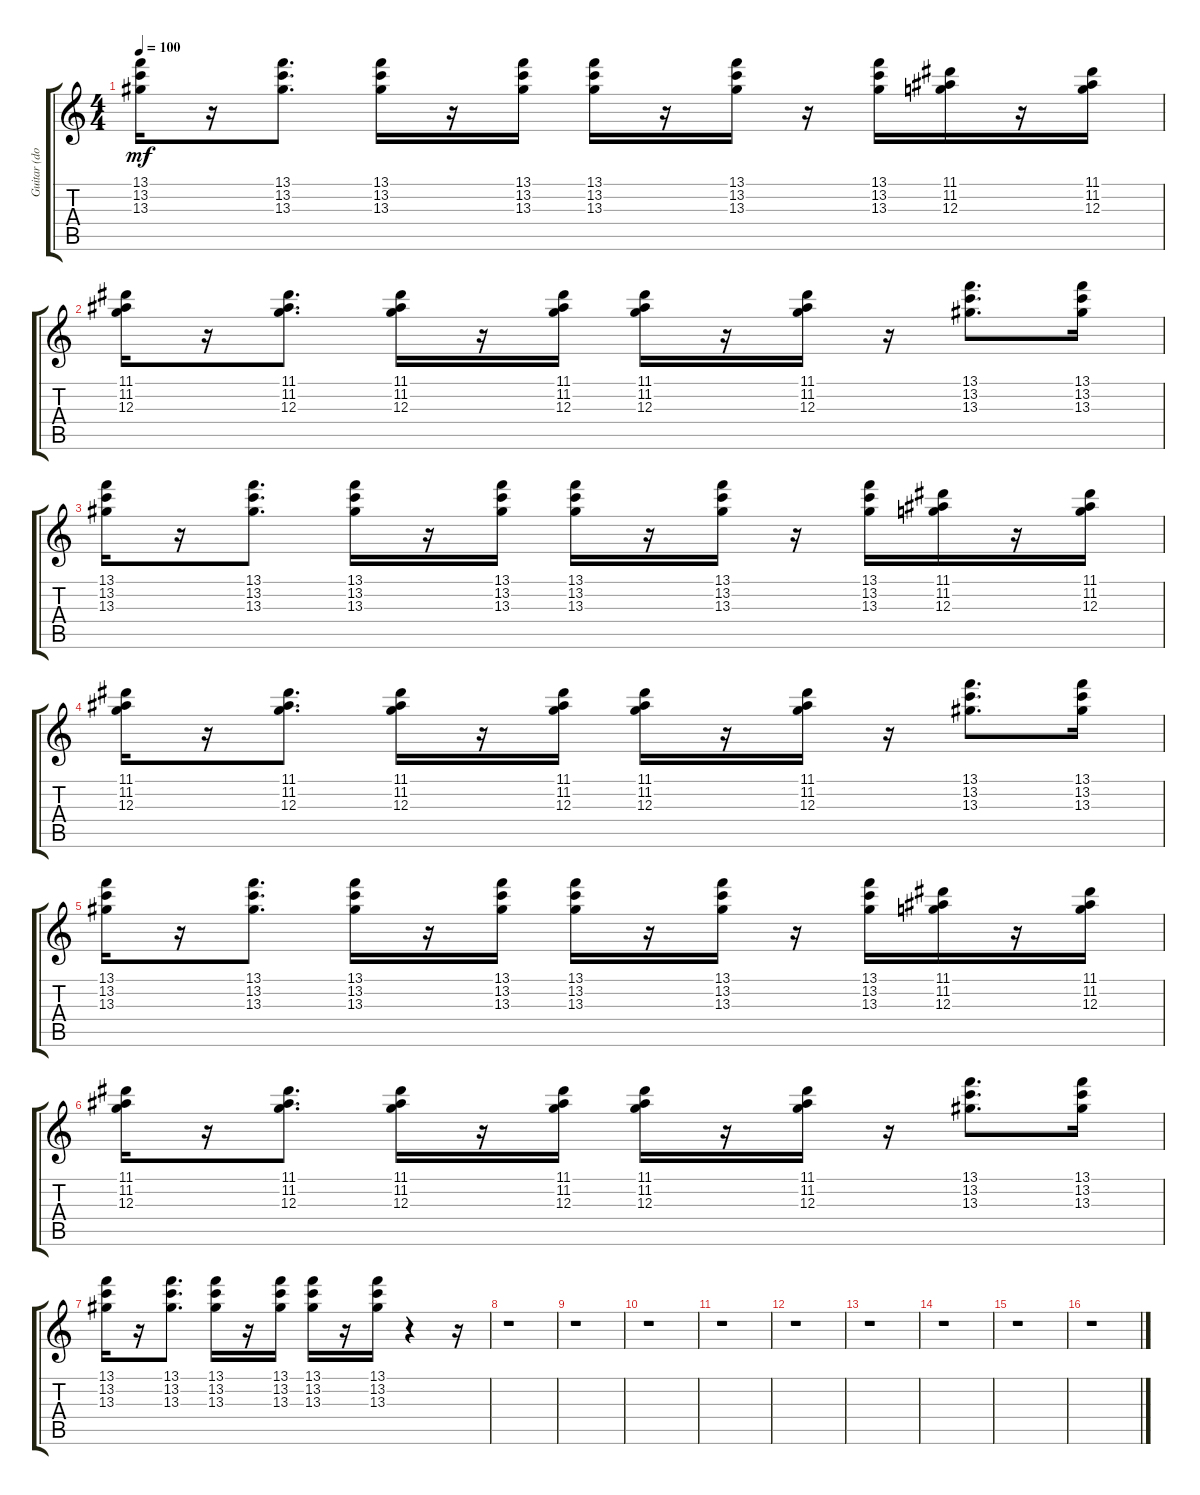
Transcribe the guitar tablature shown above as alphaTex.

\track ("Guitar (double)" "Guitar (do") {instrument electricguitarmuted}
\staff {score tabs}
\tuning (E4 B3 G3 D3 A2 E2) {hide}
\ts (4 4)
\tempo 100
\clef g2
\ks c
(13.1 13.2 13.3).16{dy mf} r.16 (13.1 13.2 13.3).8{d} (13.1 13.2 13.3).16 r.16 (13.1 13.2 13.3).16 (13.1 13.2 13.3).16 r.16 (13.1 13.2 13.3).16 r.16 (13.1 13.2 13.3).16 (11.1 11.2 12.3).16 r.16 (11.1 11.2 12.3).16 |
(11.1 11.2 12.3).16 r.16 (11.1 11.2 12.3).8{d} (11.1 11.2 12.3).16 r.16 (11.1 11.2 12.3).16 (11.1 11.2 12.3).16 r.16 (11.1 11.2 12.3).16 r.16 (13.1 13.2 13.3).8{d} (13.1 13.2 13.3).16 |
(13.1 13.2 13.3).16 r.16 (13.1 13.2 13.3).8{d} (13.1 13.2 13.3).16 r.16 (13.1 13.2 13.3).16 (13.1 13.2 13.3).16 r.16 (13.1 13.2 13.3).16 r.16 (13.1 13.2 13.3).16 (11.1 11.2 12.3).16 r.16 (11.1 11.2 12.3).16 |
(11.1 11.2 12.3).16 r.16 (11.1 11.2 12.3).8{d} (11.1 11.2 12.3).16 r.16 (11.1 11.2 12.3).16 (11.1 11.2 12.3).16 r.16 (11.1 11.2 12.3).16 r.16 (13.1 13.2 13.3).8{d} (13.1 13.2 13.3).16 |
(13.1 13.2 13.3).16 r.16 (13.1 13.2 13.3).8{d} (13.1 13.2 13.3).16 r.16 (13.1 13.2 13.3).16 (13.1 13.2 13.3).16 r.16 (13.1 13.2 13.3).16 r.16 (13.1 13.2 13.3).16 (11.1 11.2 12.3).16 r.16 (11.1 11.2 12.3).16 |
(11.1 11.2 12.3).16 r.16 (11.1 11.2 12.3).8{d} (11.1 11.2 12.3).16 r.16 (11.1 11.2 12.3).16 (11.1 11.2 12.3).16 r.16 (11.1 11.2 12.3).16 r.16 (13.1 13.2 13.3).8{d} (13.1 13.2 13.3).16 |
(13.1 13.2 13.3).16 r.16 (13.1 13.2 13.3).8{d} (13.1 13.2 13.3).16 r.16 (13.1 13.2 13.3).16 (13.1 13.2 13.3).16 r.16 (13.1 13.2 13.3).16 r.4 r.16 |
r.1 |
r.1 |
r.1 |
r.1 |
r.1 |
r.1 |
r.1 |
r.1 |
r.1
